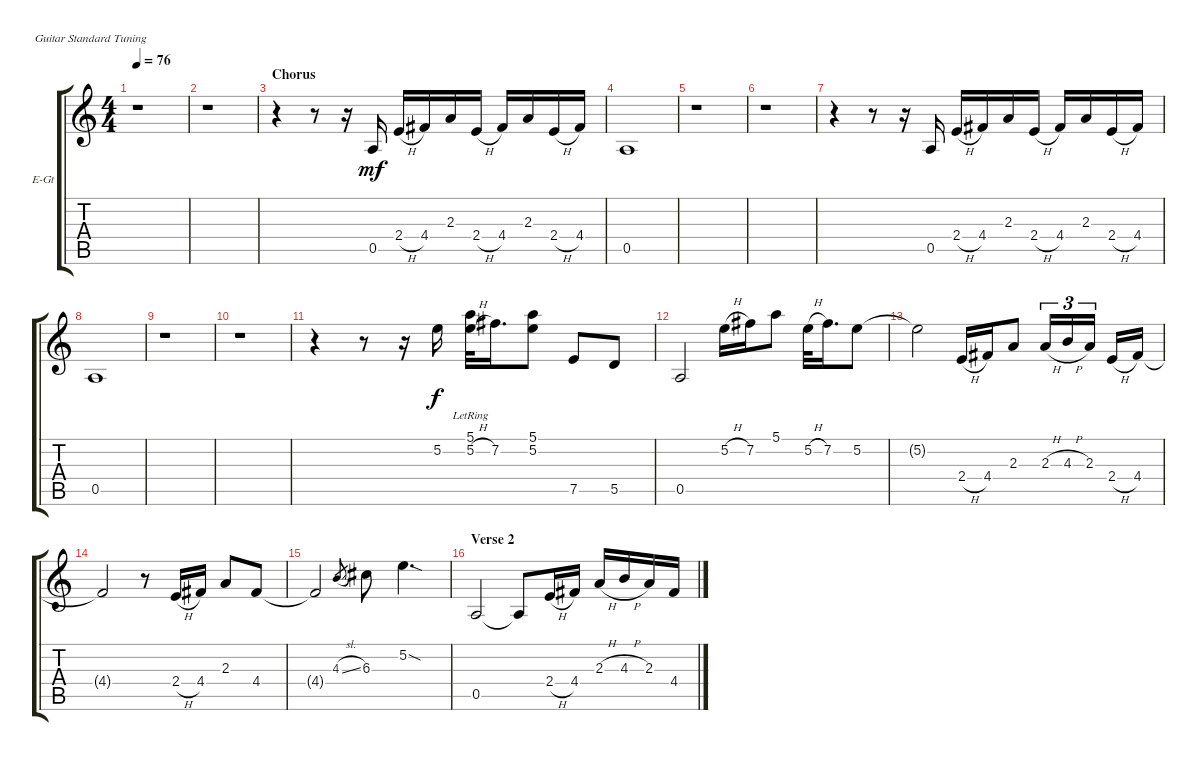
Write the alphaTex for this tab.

\bracketExtendMode groupsimilarinstruments
\firstSystemTrackNameOrientation horizontal
\otherSystemsTrackNameOrientation horizontal
\track ("Clean Lead Guitar" "E-Gt") {instrument electricguitarjazz}
\staff {score tabs}
\tuning (E4 B3 G3 D3 A2 E2)
\ts (4 4)
\tempo 76
\clef g2
\ks c
r.1{dy mf} |
r.1 |
\section ("" "Chorus")
r.4 r.8 r.16 0.5.16 2.4{h}.16 4.4.16 2.3.16 2.4{h}.16 4.4.16 2.3.16 2.4{h}.16 4.4.16 |
0.5.1 |
r.1 |
r.1 |
r.4 r.8 r.16 0.5.16 2.4{h}.16 4.4.16 2.3.16 2.4{h}.16 4.4.16 2.3.16 2.4{h}.16 4.4.16 |
0.5.1 |
r.1 |
r.1 |
r.4 r.8 r.16 5.2.16{dy f} (5.1{lr} 5.2{h}).32 7.2.16{d} (5.1 5.2).8 7.5.8 5.5.8 |
0.5.2 5.2{h}.16 7.2.16 5.1.8 5.2{h}.32 7.2.16{d} 5.2.8 |
5.2{t}.2 2.4{h}.16 4.4.16 2.3.8 2.3{h}.16{tu (3 2)} 4.3{h}.16{tu (3 2)} 2.3.16{tu (3 2)} 2.4{h}.16 4.4.16 |
4.4{t}.2 r.8 2.4{h}.16 4.4.16 2.3.8 4.4.8 |
4.4{t}.2 4.3{sl}.8{gr} 6.3.8 5.2{sod}.4{d} |
\section ("" "Verse 2")
0.5.2 0.5{t}.8 2.4{h}.16 4.4.16 2.3{h}.16 4.3{h}.16 2.3.16 4.4.16
